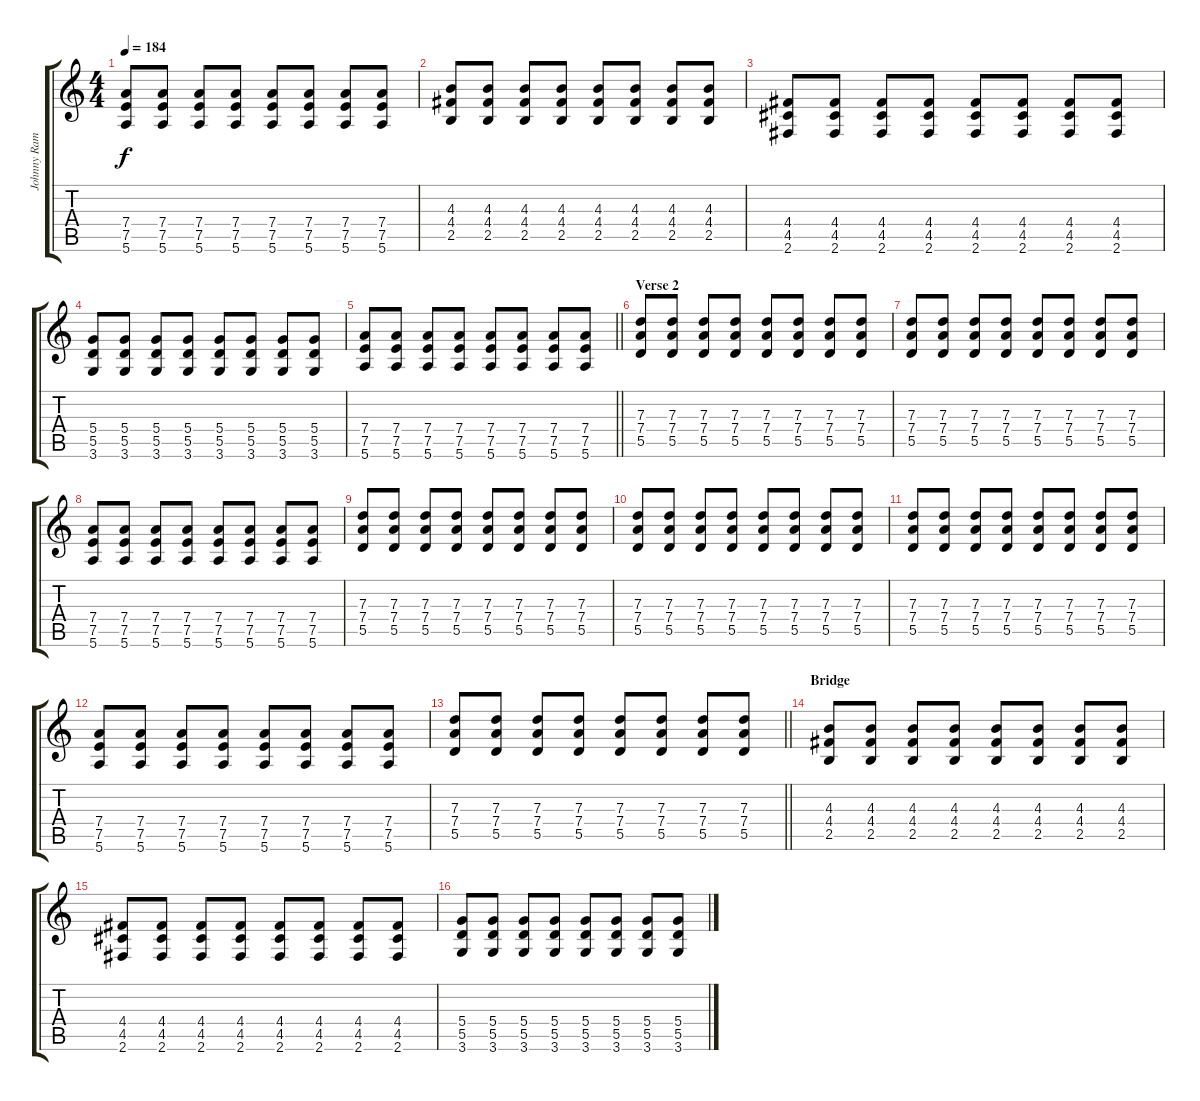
\track ("Johnny Ramone" "Johnny Ram") {instrument distortionguitar}
\staff {score tabs}
\tuning (E4 B3 G3 D3 A2 E2) {hide}
\ts (4 4)
\tempo 184
\clef g2
\ks c
(7.4 7.5 5.6).8{dy f} (7.4 7.5 5.6).8 (7.4 7.5 5.6).8 (7.4 7.5 5.6).8 (7.4 7.5 5.6).8 (7.4 7.5 5.6).8 (7.4 7.5 5.6).8 (7.4 7.5 5.6).8 |
(4.3 4.4 2.5).8 (4.3 4.4 2.5).8 (4.3 4.4 2.5).8 (4.3 4.4 2.5).8 (4.3 4.4 2.5).8 (4.3 4.4 2.5).8 (4.3 4.4 2.5).8 (4.3 4.4 2.5).8 |
(4.4 4.5 2.6).8 (4.4 4.5 2.6).8 (4.4 4.5 2.6).8 (4.4 4.5 2.6).8 (4.4 4.5 2.6).8 (4.4 4.5 2.6).8 (4.4 4.5 2.6).8 (4.4 4.5 2.6).8 |
(5.4 5.5 3.6).8 (5.4 5.5 3.6).8 (5.4 5.5 3.6).8 (5.4 5.5 3.6).8 (5.4 5.5 3.6).8 (5.4 5.5 3.6).8 (5.4 5.5 3.6).8 (5.4 5.5 3.6).8 |
\barLineRight lightlight
(7.4 7.5 5.6).8 (7.4 7.5 5.6).8 (7.4 7.5 5.6).8 (7.4 7.5 5.6).8 (7.4 7.5 5.6).8 (7.4 7.5 5.6).8 (7.4 7.5 5.6).8 (7.4 7.5 5.6).8 |
\section ("" "Verse 2")
(7.3 7.4 5.5).8 (7.3 7.4 5.5).8 (7.3 7.4 5.5).8 (7.3 7.4 5.5).8 (7.3 7.4 5.5).8 (7.3 7.4 5.5).8 (7.3 7.4 5.5).8 (7.3 7.4 5.5).8 |
(7.3 7.4 5.5).8 (7.3 7.4 5.5).8 (7.3 7.4 5.5).8 (7.3 7.4 5.5).8 (7.3 7.4 5.5).8 (7.3 7.4 5.5).8 (7.3 7.4 5.5).8 (7.3 7.4 5.5).8 |
(7.4 7.5 5.6).8 (7.4 7.5 5.6).8 (7.4 7.5 5.6).8 (7.4 7.5 5.6).8 (7.4 7.5 5.6).8 (7.4 7.5 5.6).8 (7.4 7.5 5.6).8 (7.4 7.5 5.6).8 |
(7.3 7.4 5.5).8 (7.3 7.4 5.5).8 (7.3 7.4 5.5).8 (7.3 7.4 5.5).8 (7.3 7.4 5.5).8 (7.3 7.4 5.5).8 (7.3 7.4 5.5).8 (7.3 7.4 5.5).8 |
(7.3 7.4 5.5).8 (7.3 7.4 5.5).8 (7.3 7.4 5.5).8 (7.3 7.4 5.5).8 (7.3 7.4 5.5).8 (7.3 7.4 5.5).8 (7.3 7.4 5.5).8 (7.3 7.4 5.5).8 |
(7.3 7.4 5.5).8 (7.3 7.4 5.5).8 (7.3 7.4 5.5).8 (7.3 7.4 5.5).8 (7.3 7.4 5.5).8 (7.3 7.4 5.5).8 (7.3 7.4 5.5).8 (7.3 7.4 5.5).8 |
(7.4 7.5 5.6).8 (7.4 7.5 5.6).8 (7.4 7.5 5.6).8 (7.4 7.5 5.6).8 (7.4 7.5 5.6).8 (7.4 7.5 5.6).8 (7.4 7.5 5.6).8 (7.4 7.5 5.6).8 |
\barLineRight lightlight
(7.3 7.4 5.5).8 (7.3 7.4 5.5).8 (7.3 7.4 5.5).8 (7.3 7.4 5.5).8 (7.3 7.4 5.5).8 (7.3 7.4 5.5).8 (7.3 7.4 5.5).8 (7.3 7.4 5.5).8 |
\section ("" "Bridge")
(4.3 4.4 2.5).8 (4.3 4.4 2.5).8 (4.3 4.4 2.5).8 (4.3 4.4 2.5).8 (4.3 4.4 2.5).8 (4.3 4.4 2.5).8 (4.3 4.4 2.5).8 (4.3 4.4 2.5).8 |
(4.4 4.5 2.6).8 (4.4 4.5 2.6).8 (4.4 4.5 2.6).8 (4.4 4.5 2.6).8 (4.4 4.5 2.6).8 (4.4 4.5 2.6).8 (4.4 4.5 2.6).8 (4.4 4.5 2.6).8 |
(5.4 5.5 3.6).8 (5.4 5.5 3.6).8 (5.4 5.5 3.6).8 (5.4 5.5 3.6).8 (5.4 5.5 3.6).8 (5.4 5.5 3.6).8 (5.4 5.5 3.6).8 (5.4 5.5 3.6).8
